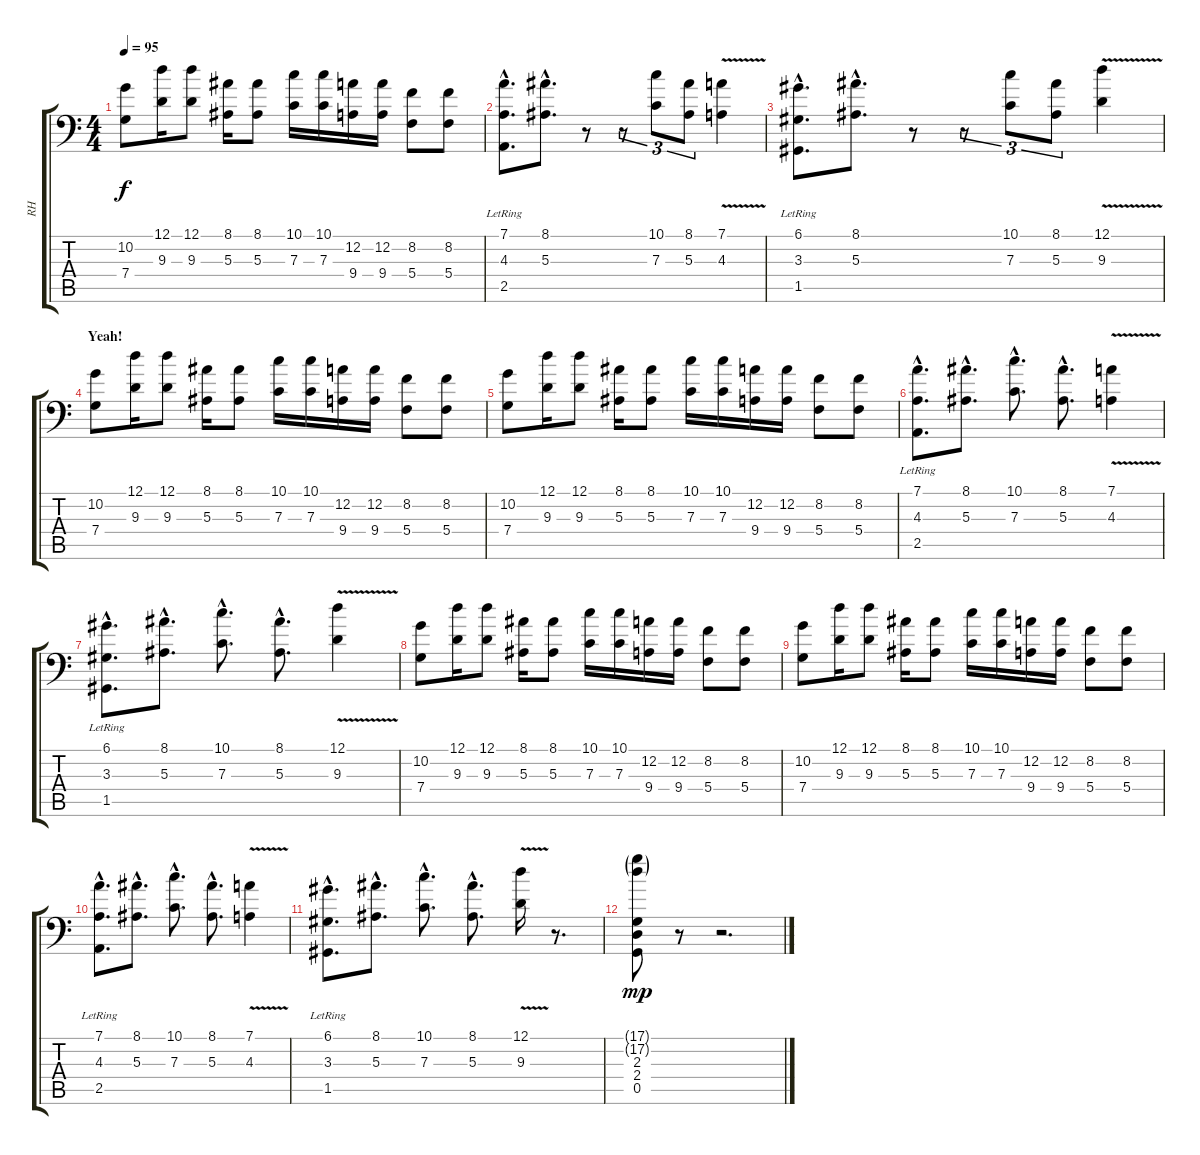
\track ("RH" "RH") {instrument stringensemble1}
\staff {score tabs}
\tuning (D4 A3 F3 C3 G2 Bb1) {hide}
\ts (4 4)
\tempo 95
\clef f4
\ks c
(10.2 7.4).8{dy f} (12.1 9.3).16 (12.1 9.3).8 (8.1 5.3).16 (8.1 5.3).8 (10.1 7.3).16 (10.1 7.3).16 (12.2 9.4).16 (12.2 9.4).16 (8.2 5.4).8 (8.2 5.4).8 |
(7.1{hac} 4.3{hac} 2.5{hac lr}).8{d} (8.1{hac} 5.3{hac}).8{d} r.8 r.8{tu (3 2)} (10.1 7.3).8{tu (3 2)} (8.1 5.3).8{tu (3 2)} (7.1{v} 4.3{v}).4 |
(6.1{hac} 3.3{hac} 1.5{hac lr}).8{d} (8.1{hac} 5.3{hac}).8{d} r.8 r.8{tu (3 2)} (10.1 7.3).8{tu (3 2)} (8.1 5.3).8{tu (3 2)} (12.1{v} 9.3{v}).4 |
\section ("" "Yeah!")
(10.2 7.4).8{volume 12 instrument stringensemble1} (12.1 9.3).16 (12.1 9.3).8 (8.1 5.3).16 (8.1 5.3).8 (10.1 7.3).16 (10.1 7.3).16 (12.2 9.4).16 (12.2 9.4).16 (8.2 5.4).8 (8.2 5.4).8 |
(10.2 7.4).8 (12.1 9.3).16 (12.1 9.3).8 (8.1 5.3).16 (8.1 5.3).8 (10.1 7.3).16 (10.1 7.3).16 (12.2 9.4).16 (12.2 9.4).16 (8.2 5.4).8 (8.2 5.4).8 |
(7.1{hac} 4.3{hac} 2.5{hac lr}).8{d} (8.1{hac} 5.3{hac}).8{d} (10.1{hac} 7.3{hac}).8{d} (8.1{hac} 5.3{hac}).8{d} (7.1{v} 4.3{v}).4 |
(6.1{hac} 3.3{hac} 1.5{hac lr}).8{d} (8.1{hac} 5.3{hac}).8{d} (10.1{hac} 7.3{hac}).8{d} (8.1{hac} 5.3{hac}).8{d} (12.1{v} 9.3{v}).4 |
(10.2 7.4).8{instrument stringensemble1} (12.1 9.3).16 (12.1 9.3).8 (8.1 5.3).16 (8.1 5.3).8 (10.1 7.3).16 (10.1 7.3).16 (12.2 9.4).16 (12.2 9.4).16 (8.2 5.4).8 (8.2 5.4).8 |
(10.2 7.4).8 (12.1 9.3).16 (12.1 9.3).8 (8.1 5.3).16 (8.1 5.3).8 (10.1 7.3).16 (10.1 7.3).16 (12.2 9.4).16 (12.2 9.4).16 (8.2 5.4).8 (8.2 5.4).8 |
(7.1{hac} 4.3{hac} 2.5{hac lr}).8{d} (8.1{hac} 5.3{hac}).8{d} (10.1{hac} 7.3{hac}).8{d} (8.1{hac} 5.3{hac}).8{d} (7.1{v} 4.3{v}).4 |
(6.1{hac} 3.3{hac} 1.5{hac lr}).8{d} (8.1{hac} 5.3{hac}).8{d} (10.1{hac} 7.3{hac}).8{d} (8.1{hac} 5.3{hac}).8{d} (12.1{v} 9.3{v}).16 r.8{d} |
(17.1{g} 17.2{g} 2.3 2.4 0.5).8{dy mp volume 16 instrument stringensemble1} r.8 r.2{d}
